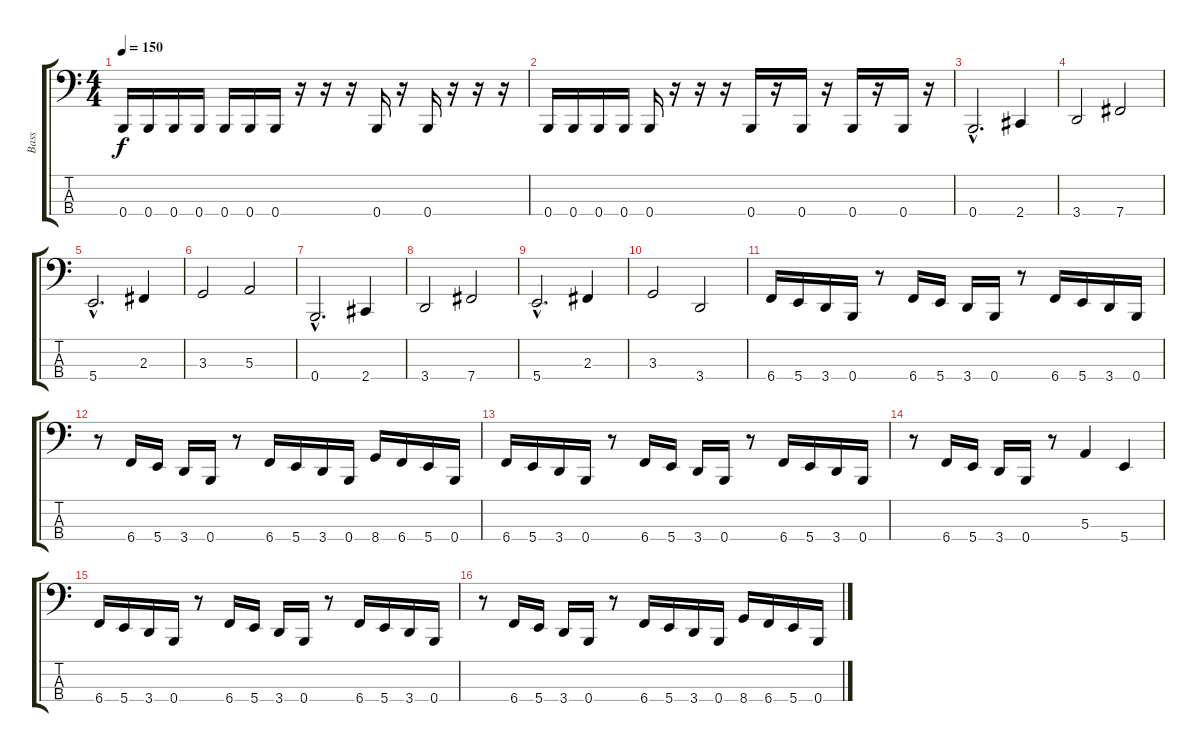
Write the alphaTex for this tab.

\track ("Bass" "Bass") {instrument electricbasspick}
\staff {score tabs}
\tuning (D2 A1 E1 B0) {hide}
\ts (4 4)
\tempo 150
\clef f4
\ks c
0.4.16{dy f} 0.4.16 0.4.16 0.4.16 0.4.16 0.4.16 0.4.16 r.16 r.16 r.16 0.4.16 r.16 0.4.16 r.16 r.16 r.16 |
0.4.16 0.4.16 0.4.16 0.4.16 0.4.16 r.16 r.16 r.16 0.4.16 r.16 0.4.16 r.16 0.4.16 r.16 0.4.16 r.16 |
0.4{hac}.2{d} 2.4.4 |
3.4.2 7.4.2 |
5.4{hac}.2{d} 2.3.4 |
3.3.2 5.3.2 |
0.4{hac}.2{d} 2.4.4 |
3.4.2 7.4.2 |
5.4{hac}.2{d} 2.3.4 |
3.3.2 3.4.2 |
6.4.16 5.4.16 3.4.16 0.4.16 r.8 6.4.16 5.4.16 3.4.16 0.4.16 r.8 6.4.16 5.4.16 3.4.16 0.4.16 |
r.8 6.4.16 5.4.16 3.4.16 0.4.16 r.8 6.4.16 5.4.16 3.4.16 0.4.16 8.4.16 6.4.16 5.4.16 0.4.16 |
6.4.16 5.4.16 3.4.16 0.4.16 r.8 6.4.16 5.4.16 3.4.16 0.4.16 r.8 6.4.16 5.4.16 3.4.16 0.4.16 |
r.8 6.4.16 5.4.16 3.4.16 0.4.16 r.8 5.3.4 5.4.4 |
6.4.16 5.4.16 3.4.16 0.4.16 r.8 6.4.16 5.4.16 3.4.16 0.4.16 r.8 6.4.16 5.4.16 3.4.16 0.4.16 |
r.8 6.4.16 5.4.16 3.4.16 0.4.16 r.8 6.4.16 5.4.16 3.4.16 0.4.16 8.4.16 6.4.16 5.4.16 0.4.16
